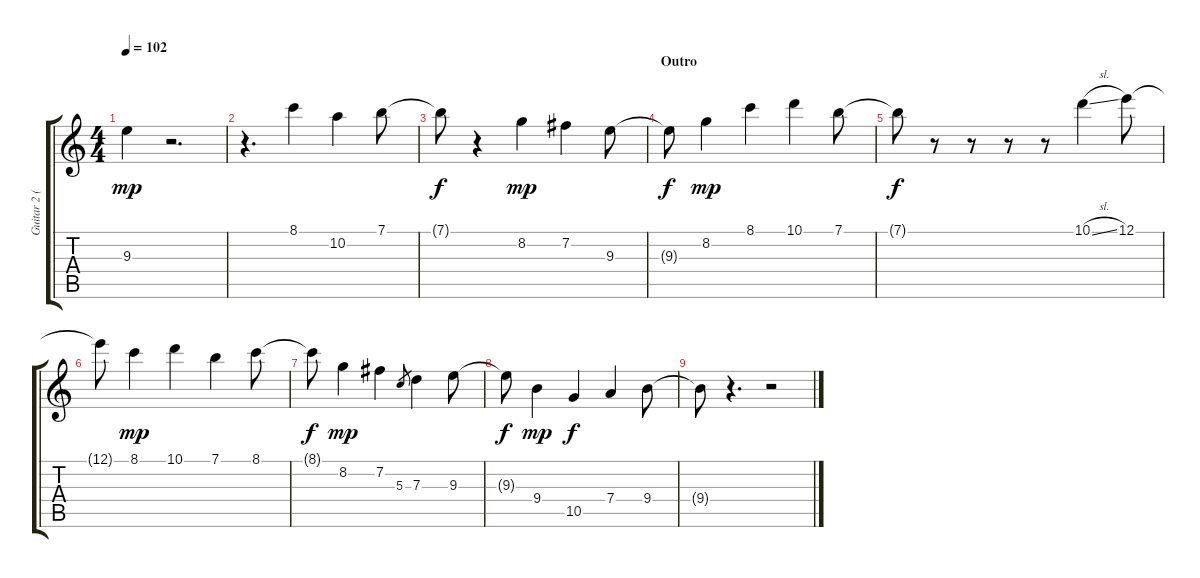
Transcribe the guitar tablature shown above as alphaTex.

\track ("Guitar 2 (Lead)" "Guitar 2 (") {instrument acousticguitarnylon}
\staff {score tabs}
\tuning (E4 B3 G3 D3 A2 E2) {hide}
\ts (4 4)
\tempo 102
\clef g2
\ks c
9.3.4{dy mp} r.2{d} |
r.4{d} 8.1.4 10.2.4 7.1.8 |
7.1{t}.8{dy f} r.4 8.2.4{dy mp} 7.2.4 9.3.8 |
\section ("" "Outro")
9.3{t}.8{dy f} 8.2.4{dy mp} 8.1.4 10.1.4 7.1.8 |
7.1{t}.8{dy f} r.8 r.8 r.8 r.8 10.1{sl}.4 12.1.8 |
12.1{t}.8 8.1.4{dy mp} 10.1.4 7.1.4 8.1.8 |
8.1{t}.8{dy f} 8.2.4{dy mp} 7.2.4 5.3.8{gr} 7.3.4 9.3.8 |
9.3{t}.8{dy f} 9.4.4{dy mp} 10.5.4{dy f} 7.4.4 9.4.8{volume 4} |
9.4{t}.8 r.4{d} r.2
